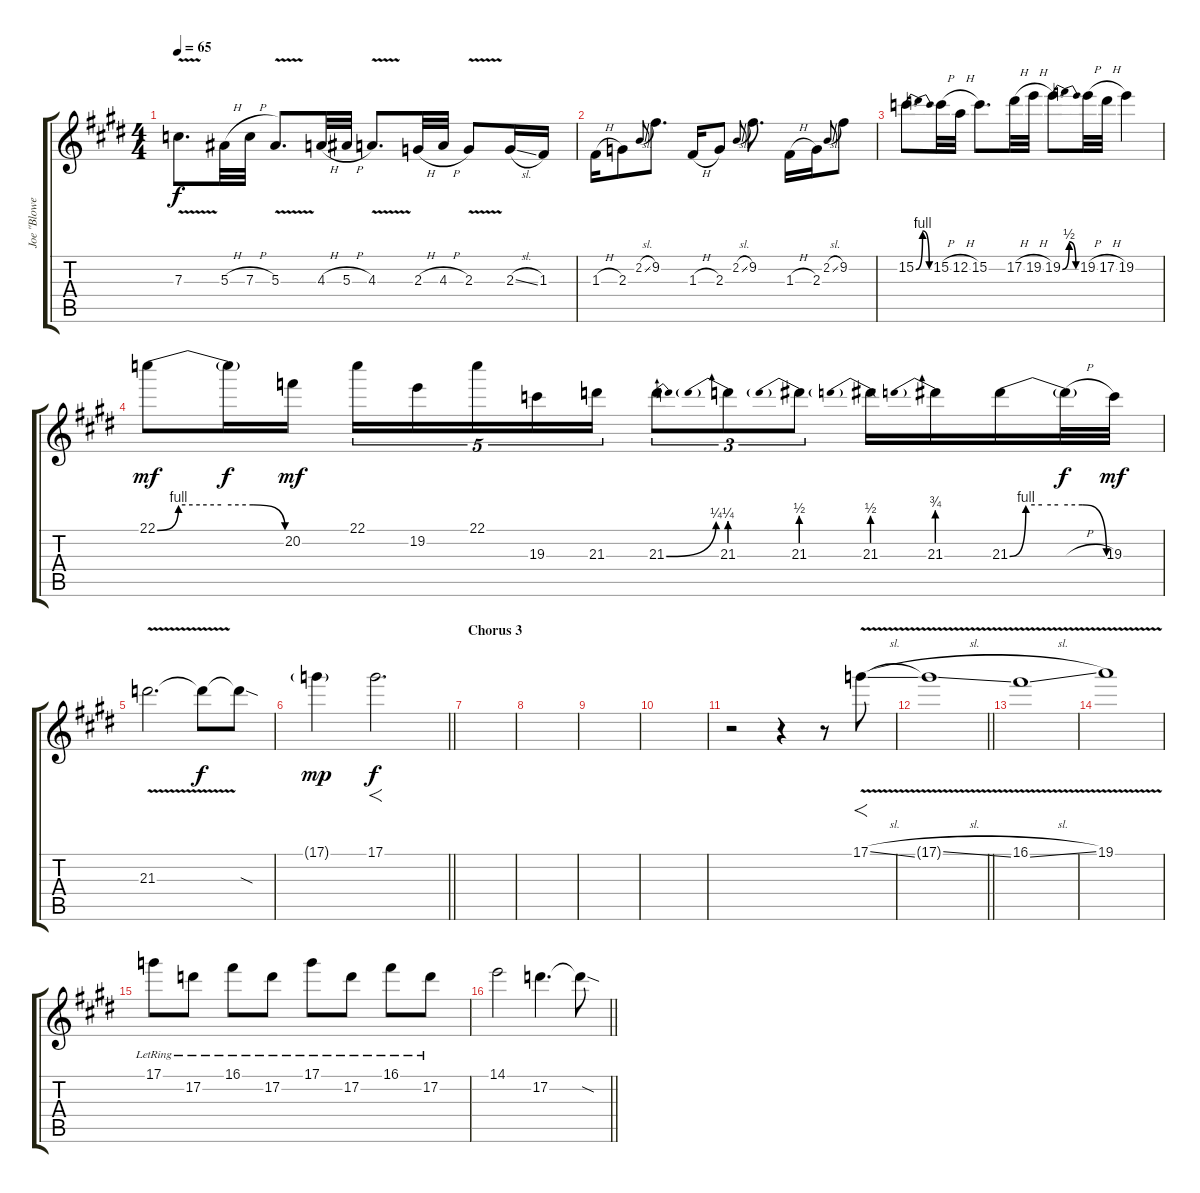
\track ("Joe \"Blower\" Garvey" "Joe \"Blowe") {instrument distortionguitar}
\staff {score tabs}
\tuning (D4 A3 F3 C3 G2 C2) {hide}
\ts (4 4)
\tempo 65
\clef g2
\ks e
7.3{v}.8{d dy f} 5.3{h}.32 7.3{h}.32 5.3{v}.8{d} 4.3{h}.32 5.3{h}.32 4.3{v}.8{d} 2.3{h}.32 4.3{h}.32 2.3{v}.8 2.3{sl}.16 1.3.16 |
1.3{h}.16 2.3.8 2.2{sl}.8{gr onbeat} 9.2.8{d} 1.3{h}.16 2.3.8 2.2{sl}.8{gr onbeat} 9.2.8{d} 1.3{h}.16 2.3.16 2.2{sl}.8{gr onbeat} 9.2.8 |
15.2{be (bendrelease 0 0 10 4 45 4 60 0)}.8{d} 15.2{h}.32 12.2{h}.32 15.2.8{d} 17.2{h}.32 19.2{h}.32 19.2{be (bendrelease 0 0 10 2 45 2 60 0)}.8{d} 19.2{h}.32 17.2{h}.32 19.2.4 |
22.1{be (custom 0 0 10 4 20 4 30 4 45 4 60 0)}.8{dy mf} 22.1{t}.16{dy f} 20.2.16{dy mf} 22.1.16{tu (5 4)} 19.2.16{tu (5 4)} 22.1.16{tu (5 4)} 19.3.16{tu (5 4)} 21.3.16{tu (5 4)} 21.3{be (bend 0 0 60 1)}.8{tu (3 2)} 21.3{be (prebend 0 1 60 1)}.8{tu (3 2)} 21.3{be (prebend 0 2 60 2)}.8{tu (3 2)} 21.3{be (prebend 0 2 60 2)}.16 21.3{be (prebend 0 3 60 3)}.16 21.3{be (custom 0 0 10 4 20 4 30 4 45 4 60 0)}.16 21.3{h t}.32{dy f} 19.3.32{dy mf} |
21.3{v}.2{d} 21.3{t}.8{dy f} 21.3{sod t}.8 |
\barLineRight lightlight
17.1{g}.4{dy mp} 17.1.2{f d dy f} |
\section ("" "Chorus 3")
|
|
|
|
r.2 r.4 r.8 17.1{v sl}.8{f} |
\barLineRight lightlight
17.1{v sl t}.1 |
16.1{v sl}.1 |
19.1{v}.1 |
17.1{lr}.8 17.2{lr}.8 16.1{lr}.8 17.2{lr}.8 17.1{lr}.8 17.2{lr}.8 16.1{lr}.8 17.2{lr}.8 |
\barLineRight lightlight
14.1.2 17.2.4{d} 17.2{sod t}.8
